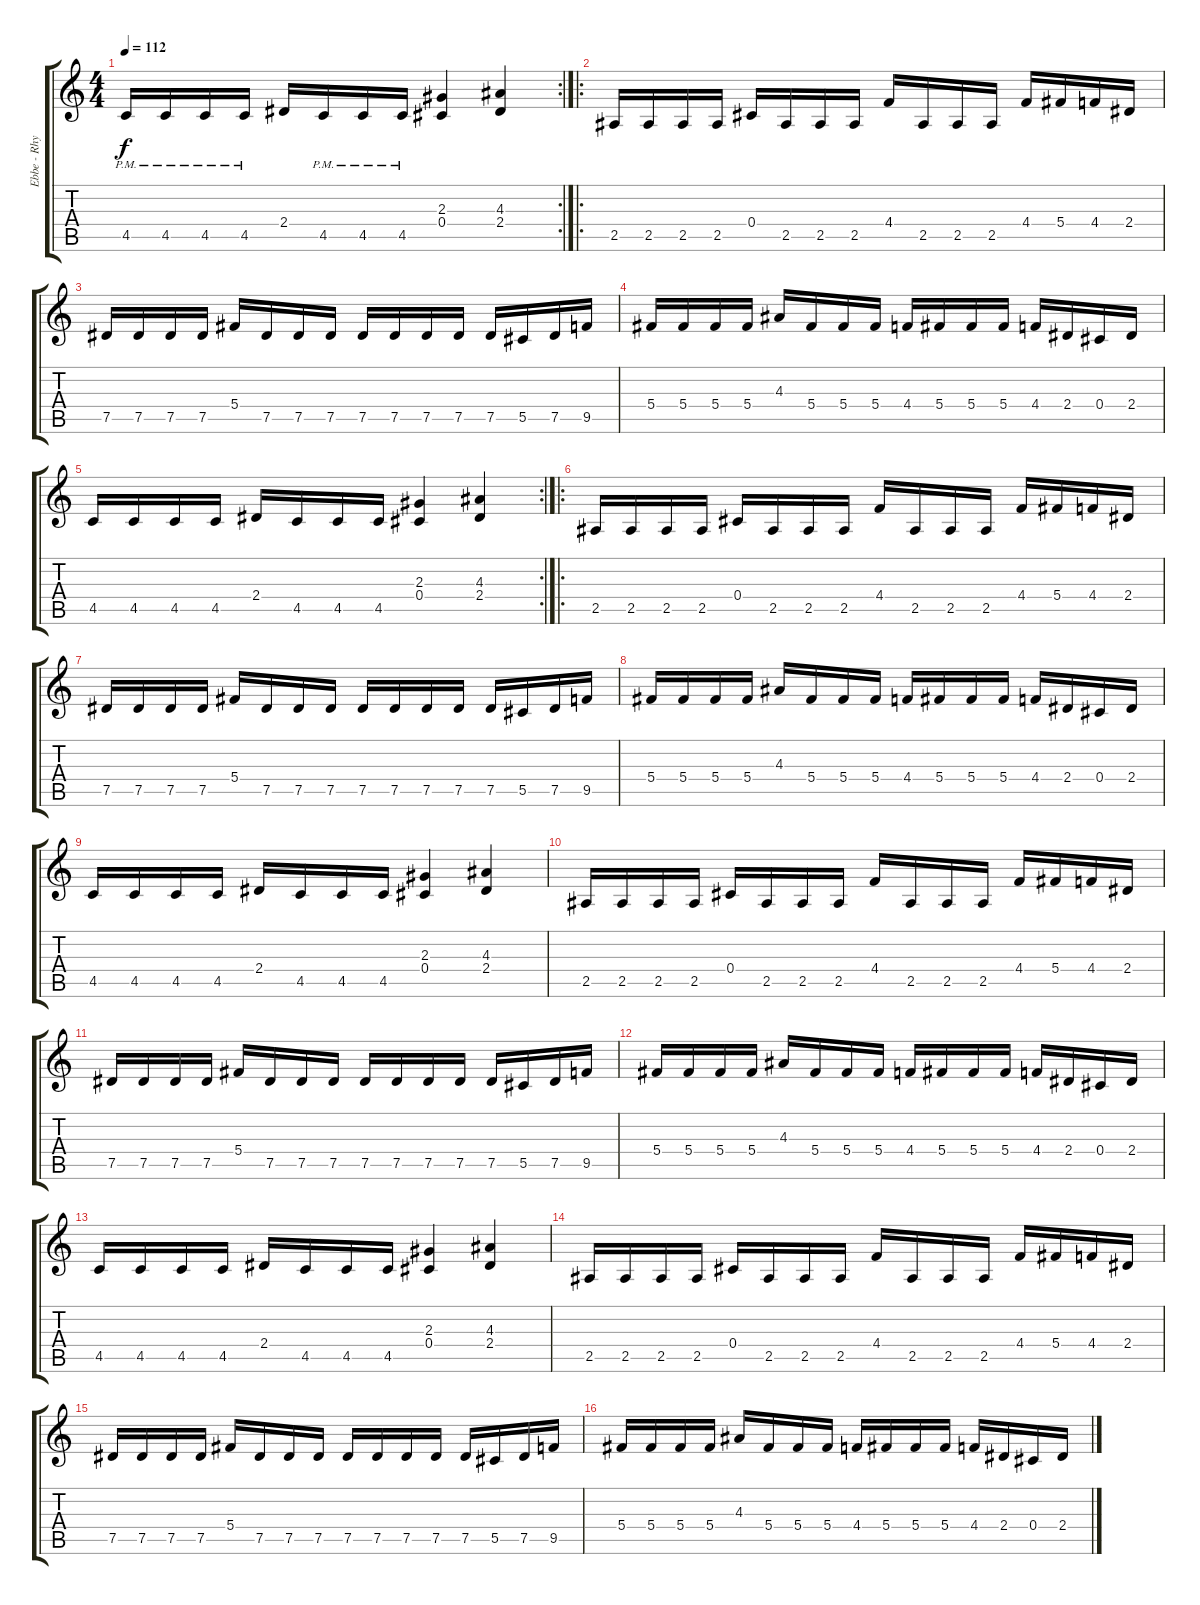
\track ("Ebbe - Rhythm Guitar" "Ebbe - Rhy") {instrument acousticguitarsteel}
\staff {score tabs}
\tuning (Eb4 Bb3 Gb3 Db3 Ab2 Eb2) {hide}
\rc 2
\ts (4 4)
\tempo 112
\clef g2
\ks c
4.5{pm}.16{dy f} 4.5{pm}.16 4.5{pm}.16 4.5{pm}.16 2.4.16 4.5{pm}.16 4.5{pm}.16 4.5{pm}.16 (2.3 0.4).4 (4.3 2.4).4 |
\ro
2.5.16{instrument overdrivenguitar} 2.5.16 2.5.16 2.5.16 0.4.16 2.5.16 2.5.16 2.5.16 4.4.16 2.5.16 2.5.16 2.5.16 4.4.16 5.4.16 4.4.16 2.4.16 |
7.5.16 7.5.16 7.5.16 7.5.16 5.4.16 7.5.16 7.5.16 7.5.16 7.5.16 7.5.16 7.5.16 7.5.16 7.5.16 5.5.16 7.5.16 9.5.16 |
5.4.16 5.4.16 5.4.16 5.4.16 4.3.16 5.4.16 5.4.16 5.4.16 4.4.16 5.4.16 5.4.16 5.4.16 4.4.16 2.4.16 0.4.16 2.4.16 |
\rc 2
4.5.16 4.5.16 4.5.16 4.5.16 2.4.16 4.5.16 4.5.16 4.5.16 (2.3 0.4).4 (4.3 2.4).4 |
\ro
2.5.16{instrument overdrivenguitar} 2.5.16 2.5.16 2.5.16 0.4.16 2.5.16 2.5.16 2.5.16 4.4.16 2.5.16 2.5.16 2.5.16 4.4.16 5.4.16 4.4.16 2.4.16 |
7.5.16 7.5.16 7.5.16 7.5.16 5.4.16 7.5.16 7.5.16 7.5.16 7.5.16 7.5.16 7.5.16 7.5.16 7.5.16 5.5.16 7.5.16 9.5.16 |
5.4.16 5.4.16 5.4.16 5.4.16 4.3.16 5.4.16 5.4.16 5.4.16 4.4.16 5.4.16 5.4.16 5.4.16 4.4.16 2.4.16 0.4.16 2.4.16 |
4.5.16 4.5.16 4.5.16 4.5.16 2.4.16 4.5.16 4.5.16 4.5.16 (2.3 0.4).4 (4.3 2.4).4 |
2.5.16{instrument overdrivenguitar} 2.5.16 2.5.16 2.5.16 0.4.16 2.5.16 2.5.16 2.5.16 4.4.16 2.5.16 2.5.16 2.5.16 4.4.16 5.4.16 4.4.16 2.4.16 |
7.5.16 7.5.16 7.5.16 7.5.16 5.4.16 7.5.16 7.5.16 7.5.16 7.5.16 7.5.16 7.5.16 7.5.16 7.5.16 5.5.16 7.5.16 9.5.16 |
5.4.16 5.4.16 5.4.16 5.4.16 4.3.16 5.4.16 5.4.16 5.4.16 4.4.16 5.4.16 5.4.16 5.4.16 4.4.16 2.4.16 0.4.16 2.4.16 |
4.5.16 4.5.16 4.5.16 4.5.16 2.4.16 4.5.16 4.5.16 4.5.16 (2.3 0.4).4 (4.3 2.4).4 |
\section ("" "")
2.5.16{instrument overdrivenguitar} 2.5.16 2.5.16 2.5.16 0.4.16 2.5.16 2.5.16 2.5.16 4.4.16 2.5.16 2.5.16 2.5.16 4.4.16 5.4.16 4.4.16 2.4.16 |
7.5.16 7.5.16 7.5.16 7.5.16 5.4.16 7.5.16 7.5.16 7.5.16 7.5.16 7.5.16 7.5.16 7.5.16 7.5.16 5.5.16 7.5.16 9.5.16 |
5.4.16 5.4.16 5.4.16 5.4.16 4.3.16 5.4.16 5.4.16 5.4.16 4.4.16 5.4.16 5.4.16 5.4.16 4.4.16 2.4.16 0.4.16 2.4.16
